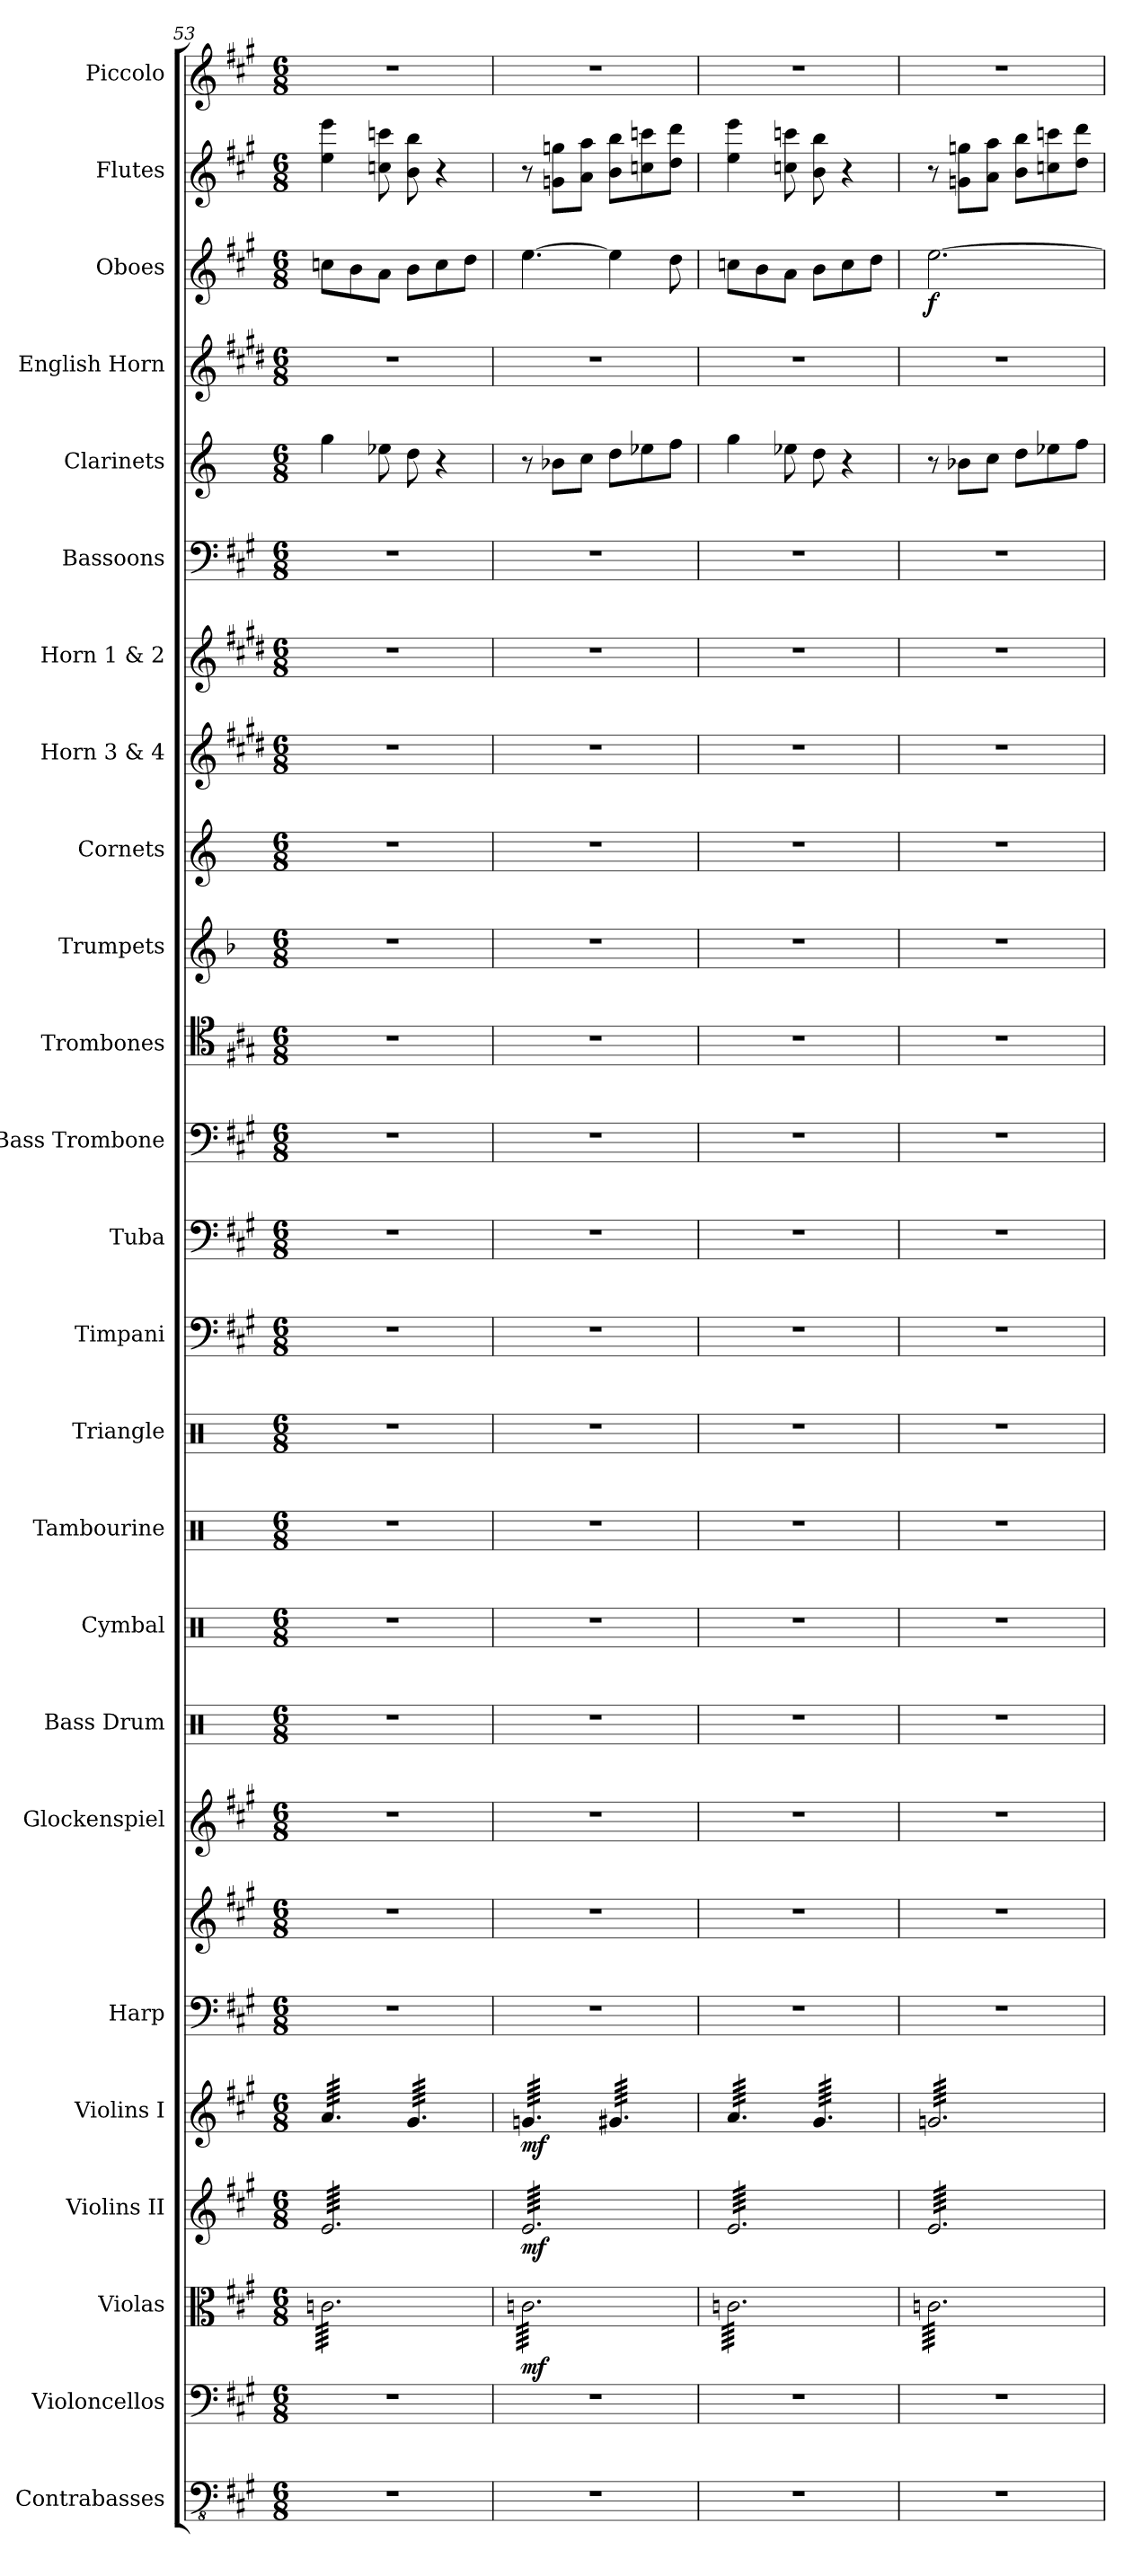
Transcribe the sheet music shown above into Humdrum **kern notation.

**kern	**kern	**kern	**dynam	**kern	**dynam	**kern	**dynam	**kern	**kern	**kern	**kern	**kern	**kern	**kern	**kern	**kern	**kern	**kern	**kern	**kern	**kern	**kern	**kern	**kern	**kern	**kern	**dynam	**kern	**kern
*part25	*part24	*part23	*part23	*part22	*part22	*part21	*part21	*part20	*part20	*part19	*part18	*part17	*part16	*part15	*part14	*part13	*part12	*part11	*part10	*part9	*part8	*part7	*part6	*part5	*part4	*part3	*part3	*part2	*part1
*staff26	*staff25	*staff24	*staff24	*staff23	*staff23	*staff22	*staff22	*staff21	*staff20	*staff19	*staff18	*staff17	*staff16	*staff15	*staff14	*staff13	*staff12	*staff11	*staff10	*staff9	*staff8	*staff7	*staff6	*staff5	*staff4	*staff3	*staff3	*staff2	*staff1
*I"Contrabasses	*I"Violoncellos	*I"Violas	*	*I"Violins II	*	*I"Violins I	*	*I"Harp	*	*I"Glockenspiel	*I"Bass Drum	*I"Cymbal	*I"Tambourine	*I"Triangle	*I"Timpani	*I"Tuba	*I"Bass Trombone	*I"Trombones	*I"Trumpets	*I"Cornets	*I"Horn 3 &amp; 4	*I"Horn 1 &amp; 2	*I"Bassoons	*I"Clarinets	*I"English Horn	*I"Oboes	*	*I"Flutes	*I"Piccolo
*I'Cbs.	*I'Vcs.	*I'Vlas.	*	*I'Vlns.II	*	*I'Vlns. I	*	*I'Hrp.	*	*I'Glk.	*I'B. Dr.	*I'Cym.	*I'Tamb.	*I'Tria.	*I'Timp.	*I'Tba.	*I'B. Tbn.	*I'Tbn.	*I'Trmpt.	*I'Cornt.	*I'Hn.	*I'Hn.	*I'Bsn.	*I'Cl.	*	*I'Ob.	*	*I'Fl.	*I'Picc.
*clefFv4	*clefF4	*clefC3	*	*clefG2	*	*clefG2	*	*clefF4	*clefG2	*clefG2	*clefX	*clefX	*clefX	*clefX	*clefF4	*clefF4	*clefF4	*clefC4	*clefG2	*clefG2	*clefG2	*clefG2	*clefF4	*clefG2	*clefG2	*clefG2	*	*clefG2	*clefG2
*	*	*	*	*	*	*	*	*	*	*ITrd-14c-24	*	*	*	*	*	*	*	*	*ITrd-2c-4	*ITrd2c3	*ITrd4c7	*ITrd4c7	*	*ITrd2c3	*ITrd4c7	*	*	*	*ITrd-7c-12
*k[f#c#g#]	*k[f#c#g#]	*k[f#c#g#]	*	*k[f#c#g#]	*	*k[f#c#g#]	*	*k[f#c#g#]	*k[f#c#g#]	*k[f#c#g#]	*k[]	*k[]	*k[]	*k[]	*k[f#c#g#]	*k[f#c#g#]	*k[f#c#g#]	*k[f#c#g#]	*k[f#c#g#]	*k[f#c#g#]	*k[f#c#g#]	*k[f#c#g#]	*k[f#c#g#]	*k[f#c#g#]	*k[f#c#g#]	*k[f#c#g#]	*	*k[f#c#g#]	*k[f#c#g#]
*M6/8	*M6/8	*M6/8	*	*M6/8	*	*M6/8	*	*M6/8	*M6/8	*M6/8	*M6/8	*M6/8	*M6/8	*M6/8	*M6/8	*M6/8	*M6/8	*M6/8	*M6/8	*M6/8	*M6/8	*M6/8	*M6/8	*M6/8	*M6/8	*M6/8	*	*M6/8	*M6/8
=53	=53	=53	=53	=53	=53	=53	=53	=53	=53	=53	=53	=53	=53	=53	=53	=53	=53	=53	=53	=53	=53	=53	=53	=53	=53	=53	=53	=53	=53
*	*	*tremolo	*	*	*	*	*	*	*	*	*	*	*	*	*	*	*	*	*	*	*	*	*	*	*	*	*	*	*
*	*	*	*	*tremolo	*	*	*	*	*	*	*	*	*	*	*	*	*	*	*	*	*	*	*	*	*	*	*	*	*
*	*	*	*	*	*	*tremolo	*	*	*	*	*	*	*	*	*	*	*	*	*	*	*	*	*	*	*	*	*	*	*
2.r	2.r	64cn\LLLL	.	64e/LLLL	.	64a/LLLL	.	2.r	2.r	2.r	2.r	2.r	2.r	2.r	2.r	2.r	2.r	2.r	2.r	2.r	2.r	2.r	2.r	4ee\	2.r	8ccn\L	.	4ee\ 4eee\	2.r
.	.	64cn\	.	64e/	.	64a/	.	.	.	.	.	.	.	.	.	.	.	.	.	.	.	.	.	.	.	.	.	.	.
.	.	64cn\	.	64e/	.	64a/	.	.	.	.	.	.	.	.	.	.	.	.	.	.	.	.	.	.	.	.	.	.	.
.	.	64cn\	.	64e/	.	64a/	.	.	.	.	.	.	.	.	.	.	.	.	.	.	.	.	.	.	.	.	.	.	.
.	.	64cn\	.	64e/	.	64a/	.	.	.	.	.	.	.	.	.	.	.	.	.	.	.	.	.	.	.	.	.	.	.
.	.	64cn\	.	64e/	.	64a/	.	.	.	.	.	.	.	.	.	.	.	.	.	.	.	.	.	.	.	.	.	.	.
.	.	64cn\	.	64e/	.	64a/	.	.	.	.	.	.	.	.	.	.	.	.	.	.	.	.	.	.	.	.	.	.	.
.	.	64cn\	.	64e/	.	64a/	.	.	.	.	.	.	.	.	.	.	.	.	.	.	.	.	.	.	.	.	.	.	.
.	.	64cn\	.	64e/	.	64a/	.	.	.	.	.	.	.	.	.	.	.	.	.	.	.	.	.	.	.	8b\	.	.	.
.	.	64cn\	.	64e/	.	64a/	.	.	.	.	.	.	.	.	.	.	.	.	.	.	.	.	.	.	.	.	.	.	.
.	.	64cn\	.	64e/	.	64a/	.	.	.	.	.	.	.	.	.	.	.	.	.	.	.	.	.	.	.	.	.	.	.
.	.	64cn\	.	64e/	.	64a/	.	.	.	.	.	.	.	.	.	.	.	.	.	.	.	.	.	.	.	.	.	.	.
.	.	64cn\	.	64e/	.	64a/	.	.	.	.	.	.	.	.	.	.	.	.	.	.	.	.	.	.	.	.	.	.	.
.	.	64cn\	.	64e/	.	64a/	.	.	.	.	.	.	.	.	.	.	.	.	.	.	.	.	.	.	.	.	.	.	.
.	.	64cn\	.	64e/	.	64a/	.	.	.	.	.	.	.	.	.	.	.	.	.	.	.	.	.	.	.	.	.	.	.
.	.	64cn\	.	64e/	.	64a/	.	.	.	.	.	.	.	.	.	.	.	.	.	.	.	.	.	.	.	.	.	.	.
.	.	64cn\	.	64e/	.	64a/	.	.	.	.	.	.	.	.	.	.	.	.	.	.	.	.	.	8ccn\	.	8a\J	.	8ccn\ 8cccn\	.
.	.	64cn\	.	64e/	.	64a/	.	.	.	.	.	.	.	.	.	.	.	.	.	.	.	.	.	.	.	.	.	.	.
.	.	64cn\	.	64e/	.	64a/	.	.	.	.	.	.	.	.	.	.	.	.	.	.	.	.	.	.	.	.	.	.	.
.	.	64cn\	.	64e/	.	64a/	.	.	.	.	.	.	.	.	.	.	.	.	.	.	.	.	.	.	.	.	.	.	.
.	.	64cn\	.	64e/	.	64a/	.	.	.	.	.	.	.	.	.	.	.	.	.	.	.	.	.	.	.	.	.	.	.
.	.	64cn\	.	64e/	.	64a/	.	.	.	.	.	.	.	.	.	.	.	.	.	.	.	.	.	.	.	.	.	.	.
.	.	64cn\	.	64e/	.	64a/	.	.	.	.	.	.	.	.	.	.	.	.	.	.	.	.	.	.	.	.	.	.	.
.	.	64cn\	.	64e/	.	64a/JJJJ	.	.	.	.	.	.	.	.	.	.	.	.	.	.	.	.	.	.	.	.	.	.	.
.	.	64cn\	.	64e/	.	64g#/LLLL	.	.	.	.	.	.	.	.	.	.	.	.	.	.	.	.	.	8b\	.	8b\L	.	8b\ 8bb\	.
.	.	64cn\	.	64e/	.	64g#/	.	.	.	.	.	.	.	.	.	.	.	.	.	.	.	.	.	.	.	.	.	.	.
.	.	64cn\	.	64e/	.	64g#/	.	.	.	.	.	.	.	.	.	.	.	.	.	.	.	.	.	.	.	.	.	.	.
.	.	64cn\	.	64e/	.	64g#/	.	.	.	.	.	.	.	.	.	.	.	.	.	.	.	.	.	.	.	.	.	.	.
.	.	64cn\	.	64e/	.	64g#/	.	.	.	.	.	.	.	.	.	.	.	.	.	.	.	.	.	.	.	.	.	.	.
.	.	64cn\	.	64e/	.	64g#/	.	.	.	.	.	.	.	.	.	.	.	.	.	.	.	.	.	.	.	.	.	.	.
.	.	64cn\	.	64e/	.	64g#/	.	.	.	.	.	.	.	.	.	.	.	.	.	.	.	.	.	.	.	.	.	.	.
.	.	64cn\	.	64e/	.	64g#/	.	.	.	.	.	.	.	.	.	.	.	.	.	.	.	.	.	.	.	.	.	.	.
.	.	64cn\	.	64e/	.	64g#/	.	.	.	.	.	.	.	.	.	.	.	.	.	.	.	.	.	4r	.	8cc\	.	4r	.
.	.	64cn\	.	64e/	.	64g#/	.	.	.	.	.	.	.	.	.	.	.	.	.	.	.	.	.	.	.	.	.	.	.
.	.	64cn\	.	64e/	.	64g#/	.	.	.	.	.	.	.	.	.	.	.	.	.	.	.	.	.	.	.	.	.	.	.
.	.	64cn\	.	64e/	.	64g#/	.	.	.	.	.	.	.	.	.	.	.	.	.	.	.	.	.	.	.	.	.	.	.
.	.	64cn\	.	64e/	.	64g#/	.	.	.	.	.	.	.	.	.	.	.	.	.	.	.	.	.	.	.	.	.	.	.
.	.	64cn\	.	64e/	.	64g#/	.	.	.	.	.	.	.	.	.	.	.	.	.	.	.	.	.	.	.	.	.	.	.
.	.	64cn\	.	64e/	.	64g#/	.	.	.	.	.	.	.	.	.	.	.	.	.	.	.	.	.	.	.	.	.	.	.
.	.	64cn\	.	64e/	.	64g#/	.	.	.	.	.	.	.	.	.	.	.	.	.	.	.	.	.	.	.	.	.	.	.
.	.	64cn\	.	64e/	.	64g#/	.	.	.	.	.	.	.	.	.	.	.	.	.	.	.	.	.	.	.	8dd\J	.	.	.
.	.	64cn\	.	64e/	.	64g#/	.	.	.	.	.	.	.	.	.	.	.	.	.	.	.	.	.	.	.	.	.	.	.
.	.	64cn\	.	64e/	.	64g#/	.	.	.	.	.	.	.	.	.	.	.	.	.	.	.	.	.	.	.	.	.	.	.
.	.	64cn\	.	64e/	.	64g#/	.	.	.	.	.	.	.	.	.	.	.	.	.	.	.	.	.	.	.	.	.	.	.
.	.	64cn\	.	64e/	.	64g#/	.	.	.	.	.	.	.	.	.	.	.	.	.	.	.	.	.	.	.	.	.	.	.
.	.	64cn\	.	64e/	.	64g#/	.	.	.	.	.	.	.	.	.	.	.	.	.	.	.	.	.	.	.	.	.	.	.
.	.	64cn\	.	64e/	.	64g#/	.	.	.	.	.	.	.	.	.	.	.	.	.	.	.	.	.	.	.	.	.	.	.
.	.	64cn\JJJJ	.	64e/JJJJ	.	64g#/JJJJ	.	.	.	.	.	.	.	.	.	.	.	.	.	.	.	.	.	.	.	.	.	.	.
=54	=54	=54	=54	=54	=54	=54	=54	=54	=54	=54	=54	=54	=54	=54	=54	=54	=54	=54	=54	=54	=54	=54	=54	=54	=54	=54	=54	=54	=54
!	!	!	!LO:DY:b	!	!LO:DY:b	!	!LO:DY:b	!	!	!	!	!	!	!	!	!	!	!	!	!	!	!	!	!	!	!	!	!	!
2.r	2.r	64cn\LLLL	mf	64e/LLLL	mf	64gn/LLLL	mf	2.r	2.r	2.r	2.r	2.r	2.r	2.r	2.r	2.r	2.r	2.r	2.r	2.r	2.r	2.r	2.r	8r	2.r	[4.ee\	.	8r	2.r
.	.	64cn\	.	64e/	.	64gn/	.	.	.	.	.	.	.	.	.	.	.	.	.	.	.	.	.	.	.	.	.	.	.
.	.	64cn\	.	64e/	.	64gn/	.	.	.	.	.	.	.	.	.	.	.	.	.	.	.	.	.	.	.	.	.	.	.
.	.	64cn\	.	64e/	.	64gn/	.	.	.	.	.	.	.	.	.	.	.	.	.	.	.	.	.	.	.	.	.	.	.
.	.	64cn\	.	64e/	.	64gn/	.	.	.	.	.	.	.	.	.	.	.	.	.	.	.	.	.	.	.	.	.	.	.
.	.	64cn\	.	64e/	.	64gn/	.	.	.	.	.	.	.	.	.	.	.	.	.	.	.	.	.	.	.	.	.	.	.
.	.	64cn\	.	64e/	.	64gn/	.	.	.	.	.	.	.	.	.	.	.	.	.	.	.	.	.	.	.	.	.	.	.
.	.	64cn\	.	64e/	.	64gn/	.	.	.	.	.	.	.	.	.	.	.	.	.	.	.	.	.	.	.	.	.	.	.
.	.	64cn\	.	64e/	.	64gn/	.	.	.	.	.	.	.	.	.	.	.	.	.	.	.	.	.	8gn\L	.	.	.	8gn\ 8ggn\L	.
.	.	64cn\	.	64e/	.	64gn/	.	.	.	.	.	.	.	.	.	.	.	.	.	.	.	.	.	.	.	.	.	.	.
.	.	64cn\	.	64e/	.	64gn/	.	.	.	.	.	.	.	.	.	.	.	.	.	.	.	.	.	.	.	.	.	.	.
.	.	64cn\	.	64e/	.	64gn/	.	.	.	.	.	.	.	.	.	.	.	.	.	.	.	.	.	.	.	.	.	.	.
.	.	64cn\	.	64e/	.	64gn/	.	.	.	.	.	.	.	.	.	.	.	.	.	.	.	.	.	.	.	.	.	.	.
.	.	64cn\	.	64e/	.	64gn/	.	.	.	.	.	.	.	.	.	.	.	.	.	.	.	.	.	.	.	.	.	.	.
.	.	64cn\	.	64e/	.	64gn/	.	.	.	.	.	.	.	.	.	.	.	.	.	.	.	.	.	.	.	.	.	.	.
.	.	64cn\	.	64e/	.	64gn/	.	.	.	.	.	.	.	.	.	.	.	.	.	.	.	.	.	.	.	.	.	.	.
.	.	64cn\	.	64e/	.	64gn/	.	.	.	.	.	.	.	.	.	.	.	.	.	.	.	.	.	8a\J	.	.	.	8a\ 8aa\J	.
.	.	64cn\	.	64e/	.	64gn/	.	.	.	.	.	.	.	.	.	.	.	.	.	.	.	.	.	.	.	.	.	.	.
.	.	64cn\	.	64e/	.	64gn/	.	.	.	.	.	.	.	.	.	.	.	.	.	.	.	.	.	.	.	.	.	.	.
.	.	64cn\	.	64e/	.	64gn/	.	.	.	.	.	.	.	.	.	.	.	.	.	.	.	.	.	.	.	.	.	.	.
.	.	64cn\	.	64e/	.	64gn/	.	.	.	.	.	.	.	.	.	.	.	.	.	.	.	.	.	.	.	.	.	.	.
.	.	64cn\	.	64e/	.	64gn/	.	.	.	.	.	.	.	.	.	.	.	.	.	.	.	.	.	.	.	.	.	.	.
.	.	64cn\	.	64e/	.	64gn/	.	.	.	.	.	.	.	.	.	.	.	.	.	.	.	.	.	.	.	.	.	.	.
.	.	64cn\	.	64e/	.	64gn/JJJJ	.	.	.	.	.	.	.	.	.	.	.	.	.	.	.	.	.	.	.	.	.	.	.
.	.	64cn\	.	64e/	.	64g#X/LLLL	.	.	.	.	.	.	.	.	.	.	.	.	.	.	.	.	.	8b\L	.	4ee\]	.	8b\ 8bb\L	.
.	.	64cn\	.	64e/	.	64g#X/	.	.	.	.	.	.	.	.	.	.	.	.	.	.	.	.	.	.	.	.	.	.	.
.	.	64cn\	.	64e/	.	64g#X/	.	.	.	.	.	.	.	.	.	.	.	.	.	.	.	.	.	.	.	.	.	.	.
.	.	64cn\	.	64e/	.	64g#X/	.	.	.	.	.	.	.	.	.	.	.	.	.	.	.	.	.	.	.	.	.	.	.
.	.	64cn\	.	64e/	.	64g#X/	.	.	.	.	.	.	.	.	.	.	.	.	.	.	.	.	.	.	.	.	.	.	.
.	.	64cn\	.	64e/	.	64g#X/	.	.	.	.	.	.	.	.	.	.	.	.	.	.	.	.	.	.	.	.	.	.	.
.	.	64cn\	.	64e/	.	64g#X/	.	.	.	.	.	.	.	.	.	.	.	.	.	.	.	.	.	.	.	.	.	.	.
.	.	64cn\	.	64e/	.	64g#X/	.	.	.	.	.	.	.	.	.	.	.	.	.	.	.	.	.	.	.	.	.	.	.
.	.	64cn\	.	64e/	.	64g#X/	.	.	.	.	.	.	.	.	.	.	.	.	.	.	.	.	.	8ccn\	.	.	.	8ccn\ 8cccn\	.
.	.	64cn\	.	64e/	.	64g#X/	.	.	.	.	.	.	.	.	.	.	.	.	.	.	.	.	.	.	.	.	.	.	.
.	.	64cn\	.	64e/	.	64g#X/	.	.	.	.	.	.	.	.	.	.	.	.	.	.	.	.	.	.	.	.	.	.	.
.	.	64cn\	.	64e/	.	64g#X/	.	.	.	.	.	.	.	.	.	.	.	.	.	.	.	.	.	.	.	.	.	.	.
.	.	64cn\	.	64e/	.	64g#X/	.	.	.	.	.	.	.	.	.	.	.	.	.	.	.	.	.	.	.	.	.	.	.
.	.	64cn\	.	64e/	.	64g#X/	.	.	.	.	.	.	.	.	.	.	.	.	.	.	.	.	.	.	.	.	.	.	.
.	.	64cn\	.	64e/	.	64g#X/	.	.	.	.	.	.	.	.	.	.	.	.	.	.	.	.	.	.	.	.	.	.	.
.	.	64cn\	.	64e/	.	64g#X/	.	.	.	.	.	.	.	.	.	.	.	.	.	.	.	.	.	.	.	.	.	.	.
.	.	64cn\	.	64e/	.	64g#X/	.	.	.	.	.	.	.	.	.	.	.	.	.	.	.	.	.	8dd\J	.	8dd\	.	8dd\ 8ddd\J	.
.	.	64cn\	.	64e/	.	64g#X/	.	.	.	.	.	.	.	.	.	.	.	.	.	.	.	.	.	.	.	.	.	.	.
.	.	64cn\	.	64e/	.	64g#X/	.	.	.	.	.	.	.	.	.	.	.	.	.	.	.	.	.	.	.	.	.	.	.
.	.	64cn\	.	64e/	.	64g#X/	.	.	.	.	.	.	.	.	.	.	.	.	.	.	.	.	.	.	.	.	.	.	.
.	.	64cn\	.	64e/	.	64g#X/	.	.	.	.	.	.	.	.	.	.	.	.	.	.	.	.	.	.	.	.	.	.	.
.	.	64cn\	.	64e/	.	64g#X/	.	.	.	.	.	.	.	.	.	.	.	.	.	.	.	.	.	.	.	.	.	.	.
.	.	64cn\	.	64e/	.	64g#X/	.	.	.	.	.	.	.	.	.	.	.	.	.	.	.	.	.	.	.	.	.	.	.
.	.	64cn\JJJJ	.	64e/JJJJ	.	64g#X/JJJJ	.	.	.	.	.	.	.	.	.	.	.	.	.	.	.	.	.	.	.	.	.	.	.
=55	=55	=55	=55	=55	=55	=55	=55	=55	=55	=55	=55	=55	=55	=55	=55	=55	=55	=55	=55	=55	=55	=55	=55	=55	=55	=55	=55	=55	=55
2.r	2.r	64cn\LLLL	.	64e/LLLL	.	64a/LLLL	.	2.r	2.r	2.r	2.r	2.r	2.r	2.r	2.r	2.r	2.r	2.r	2.r	2.r	2.r	2.r	2.r	4ee\	2.r	8ccn\L	.	4ee\ 4eee\	2.r
.	.	64cn\	.	64e/	.	64a/	.	.	.	.	.	.	.	.	.	.	.	.	.	.	.	.	.	.	.	.	.	.	.
.	.	64cn\	.	64e/	.	64a/	.	.	.	.	.	.	.	.	.	.	.	.	.	.	.	.	.	.	.	.	.	.	.
.	.	64cn\	.	64e/	.	64a/	.	.	.	.	.	.	.	.	.	.	.	.	.	.	.	.	.	.	.	.	.	.	.
.	.	64cn\	.	64e/	.	64a/	.	.	.	.	.	.	.	.	.	.	.	.	.	.	.	.	.	.	.	.	.	.	.
.	.	64cn\	.	64e/	.	64a/	.	.	.	.	.	.	.	.	.	.	.	.	.	.	.	.	.	.	.	.	.	.	.
.	.	64cn\	.	64e/	.	64a/	.	.	.	.	.	.	.	.	.	.	.	.	.	.	.	.	.	.	.	.	.	.	.
.	.	64cn\	.	64e/	.	64a/	.	.	.	.	.	.	.	.	.	.	.	.	.	.	.	.	.	.	.	.	.	.	.
.	.	64cn\	.	64e/	.	64a/	.	.	.	.	.	.	.	.	.	.	.	.	.	.	.	.	.	.	.	8b\	.	.	.
.	.	64cn\	.	64e/	.	64a/	.	.	.	.	.	.	.	.	.	.	.	.	.	.	.	.	.	.	.	.	.	.	.
.	.	64cn\	.	64e/	.	64a/	.	.	.	.	.	.	.	.	.	.	.	.	.	.	.	.	.	.	.	.	.	.	.
.	.	64cn\	.	64e/	.	64a/	.	.	.	.	.	.	.	.	.	.	.	.	.	.	.	.	.	.	.	.	.	.	.
.	.	64cn\	.	64e/	.	64a/	.	.	.	.	.	.	.	.	.	.	.	.	.	.	.	.	.	.	.	.	.	.	.
.	.	64cn\	.	64e/	.	64a/	.	.	.	.	.	.	.	.	.	.	.	.	.	.	.	.	.	.	.	.	.	.	.
.	.	64cn\	.	64e/	.	64a/	.	.	.	.	.	.	.	.	.	.	.	.	.	.	.	.	.	.	.	.	.	.	.
.	.	64cn\	.	64e/	.	64a/	.	.	.	.	.	.	.	.	.	.	.	.	.	.	.	.	.	.	.	.	.	.	.
.	.	64cn\	.	64e/	.	64a/	.	.	.	.	.	.	.	.	.	.	.	.	.	.	.	.	.	8ccn\	.	8a\J	.	8ccn\ 8cccn\	.
.	.	64cn\	.	64e/	.	64a/	.	.	.	.	.	.	.	.	.	.	.	.	.	.	.	.	.	.	.	.	.	.	.
.	.	64cn\	.	64e/	.	64a/	.	.	.	.	.	.	.	.	.	.	.	.	.	.	.	.	.	.	.	.	.	.	.
.	.	64cn\	.	64e/	.	64a/	.	.	.	.	.	.	.	.	.	.	.	.	.	.	.	.	.	.	.	.	.	.	.
.	.	64cn\	.	64e/	.	64a/	.	.	.	.	.	.	.	.	.	.	.	.	.	.	.	.	.	.	.	.	.	.	.
.	.	64cn\	.	64e/	.	64a/	.	.	.	.	.	.	.	.	.	.	.	.	.	.	.	.	.	.	.	.	.	.	.
.	.	64cn\	.	64e/	.	64a/	.	.	.	.	.	.	.	.	.	.	.	.	.	.	.	.	.	.	.	.	.	.	.
.	.	64cn\	.	64e/	.	64a/JJJJ	.	.	.	.	.	.	.	.	.	.	.	.	.	.	.	.	.	.	.	.	.	.	.
.	.	64cn\	.	64e/	.	64g#/LLLL	.	.	.	.	.	.	.	.	.	.	.	.	.	.	.	.	.	8b\	.	8b\L	.	8b\ 8bb\	.
.	.	64cn\	.	64e/	.	64g#/	.	.	.	.	.	.	.	.	.	.	.	.	.	.	.	.	.	.	.	.	.	.	.
.	.	64cn\	.	64e/	.	64g#/	.	.	.	.	.	.	.	.	.	.	.	.	.	.	.	.	.	.	.	.	.	.	.
.	.	64cn\	.	64e/	.	64g#/	.	.	.	.	.	.	.	.	.	.	.	.	.	.	.	.	.	.	.	.	.	.	.
.	.	64cn\	.	64e/	.	64g#/	.	.	.	.	.	.	.	.	.	.	.	.	.	.	.	.	.	.	.	.	.	.	.
.	.	64cn\	.	64e/	.	64g#/	.	.	.	.	.	.	.	.	.	.	.	.	.	.	.	.	.	.	.	.	.	.	.
.	.	64cn\	.	64e/	.	64g#/	.	.	.	.	.	.	.	.	.	.	.	.	.	.	.	.	.	.	.	.	.	.	.
.	.	64cn\	.	64e/	.	64g#/	.	.	.	.	.	.	.	.	.	.	.	.	.	.	.	.	.	.	.	.	.	.	.
.	.	64cn\	.	64e/	.	64g#/	.	.	.	.	.	.	.	.	.	.	.	.	.	.	.	.	.	4r	.	8cc\	.	4r	.
.	.	64cn\	.	64e/	.	64g#/	.	.	.	.	.	.	.	.	.	.	.	.	.	.	.	.	.	.	.	.	.	.	.
.	.	64cn\	.	64e/	.	64g#/	.	.	.	.	.	.	.	.	.	.	.	.	.	.	.	.	.	.	.	.	.	.	.
.	.	64cn\	.	64e/	.	64g#/	.	.	.	.	.	.	.	.	.	.	.	.	.	.	.	.	.	.	.	.	.	.	.
.	.	64cn\	.	64e/	.	64g#/	.	.	.	.	.	.	.	.	.	.	.	.	.	.	.	.	.	.	.	.	.	.	.
.	.	64cn\	.	64e/	.	64g#/	.	.	.	.	.	.	.	.	.	.	.	.	.	.	.	.	.	.	.	.	.	.	.
.	.	64cn\	.	64e/	.	64g#/	.	.	.	.	.	.	.	.	.	.	.	.	.	.	.	.	.	.	.	.	.	.	.
.	.	64cn\	.	64e/	.	64g#/	.	.	.	.	.	.	.	.	.	.	.	.	.	.	.	.	.	.	.	.	.	.	.
.	.	64cn\	.	64e/	.	64g#/	.	.	.	.	.	.	.	.	.	.	.	.	.	.	.	.	.	.	.	8dd\J	.	.	.
.	.	64cn\	.	64e/	.	64g#/	.	.	.	.	.	.	.	.	.	.	.	.	.	.	.	.	.	.	.	.	.	.	.
.	.	64cn\	.	64e/	.	64g#/	.	.	.	.	.	.	.	.	.	.	.	.	.	.	.	.	.	.	.	.	.	.	.
.	.	64cn\	.	64e/	.	64g#/	.	.	.	.	.	.	.	.	.	.	.	.	.	.	.	.	.	.	.	.	.	.	.
.	.	64cn\	.	64e/	.	64g#/	.	.	.	.	.	.	.	.	.	.	.	.	.	.	.	.	.	.	.	.	.	.	.
.	.	64cn\	.	64e/	.	64g#/	.	.	.	.	.	.	.	.	.	.	.	.	.	.	.	.	.	.	.	.	.	.	.
.	.	64cn\	.	64e/	.	64g#/	.	.	.	.	.	.	.	.	.	.	.	.	.	.	.	.	.	.	.	.	.	.	.
.	.	64cn\JJJJ	.	64e/JJJJ	.	64g#/JJJJ	.	.	.	.	.	.	.	.	.	.	.	.	.	.	.	.	.	.	.	.	.	.	.
!!LO:PB:g=z
=56	=56	=56	=56	=56	=56	=56	=56	=56	=56	=56	=56	=56	=56	=56	=56	=56	=56	=56	=56	=56	=56	=56	=56	=56	=56	=56	=56	=56	=56
!	!	!	!	!	!	!	!	!	!	!	!	!	!	!	!	!	!	!	!	!	!	!	!	!	!	!	!LO:DY:b	!	!
2.r	2.r	64cn\LLLL	.	64e/LLLL	.	64gn/LLLL	.	2.r	2.r	2.r	2.r	2.r	2.r	2.r	2.r	2.r	2.r	2.r	2.r	2.r	2.r	2.r	2.r	8r	2.r	[2.ee\	f	8r	2.r
.	.	64cn\	.	64e/	.	64gn/	.	.	.	.	.	.	.	.	.	.	.	.	.	.	.	.	.	.	.	.	.	.	.
.	.	64cn\	.	64e/	.	64gn/	.	.	.	.	.	.	.	.	.	.	.	.	.	.	.	.	.	.	.	.	.	.	.
.	.	64cn\	.	64e/	.	64gn/	.	.	.	.	.	.	.	.	.	.	.	.	.	.	.	.	.	.	.	.	.	.	.
.	.	64cn\	.	64e/	.	64gn/	.	.	.	.	.	.	.	.	.	.	.	.	.	.	.	.	.	.	.	.	.	.	.
.	.	64cn\	.	64e/	.	64gn/	.	.	.	.	.	.	.	.	.	.	.	.	.	.	.	.	.	.	.	.	.	.	.
.	.	64cn\	.	64e/	.	64gn/	.	.	.	.	.	.	.	.	.	.	.	.	.	.	.	.	.	.	.	.	.	.	.
.	.	64cn\	.	64e/	.	64gn/	.	.	.	.	.	.	.	.	.	.	.	.	.	.	.	.	.	.	.	.	.	.	.
.	.	64cn\	.	64e/	.	64gn/	.	.	.	.	.	.	.	.	.	.	.	.	.	.	.	.	.	8gn\L	.	.	.	8gn\ 8ggn\L	.
.	.	64cn\	.	64e/	.	64gn/	.	.	.	.	.	.	.	.	.	.	.	.	.	.	.	.	.	.	.	.	.	.	.
.	.	64cn\	.	64e/	.	64gn/	.	.	.	.	.	.	.	.	.	.	.	.	.	.	.	.	.	.	.	.	.	.	.
.	.	64cn\	.	64e/	.	64gn/	.	.	.	.	.	.	.	.	.	.	.	.	.	.	.	.	.	.	.	.	.	.	.
.	.	64cn\	.	64e/	.	64gn/	.	.	.	.	.	.	.	.	.	.	.	.	.	.	.	.	.	.	.	.	.	.	.
.	.	64cn\	.	64e/	.	64gn/	.	.	.	.	.	.	.	.	.	.	.	.	.	.	.	.	.	.	.	.	.	.	.
.	.	64cn\	.	64e/	.	64gn/	.	.	.	.	.	.	.	.	.	.	.	.	.	.	.	.	.	.	.	.	.	.	.
.	.	64cn\	.	64e/	.	64gn/	.	.	.	.	.	.	.	.	.	.	.	.	.	.	.	.	.	.	.	.	.	.	.
.	.	64cn\	.	64e/	.	64gn/	.	.	.	.	.	.	.	.	.	.	.	.	.	.	.	.	.	8a\J	.	.	.	8a\ 8aa\J	.
.	.	64cn\	.	64e/	.	64gn/	.	.	.	.	.	.	.	.	.	.	.	.	.	.	.	.	.	.	.	.	.	.	.
.	.	64cn\	.	64e/	.	64gn/	.	.	.	.	.	.	.	.	.	.	.	.	.	.	.	.	.	.	.	.	.	.	.
.	.	64cn\	.	64e/	.	64gn/	.	.	.	.	.	.	.	.	.	.	.	.	.	.	.	.	.	.	.	.	.	.	.
.	.	64cn\	.	64e/	.	64gn/	.	.	.	.	.	.	.	.	.	.	.	.	.	.	.	.	.	.	.	.	.	.	.
.	.	64cn\	.	64e/	.	64gn/	.	.	.	.	.	.	.	.	.	.	.	.	.	.	.	.	.	.	.	.	.	.	.
.	.	64cn\	.	64e/	.	64gn/	.	.	.	.	.	.	.	.	.	.	.	.	.	.	.	.	.	.	.	.	.	.	.
.	.	64cn\	.	64e/	.	64gn/	.	.	.	.	.	.	.	.	.	.	.	.	.	.	.	.	.	.	.	.	.	.	.
.	.	64cn\	.	64e/	.	64gn/	.	.	.	.	.	.	.	.	.	.	.	.	.	.	.	.	.	8b\L	.	.	.	8b\ 8bb\L	.
.	.	64cn\	.	64e/	.	64gn/	.	.	.	.	.	.	.	.	.	.	.	.	.	.	.	.	.	.	.	.	.	.	.
.	.	64cn\	.	64e/	.	64gn/	.	.	.	.	.	.	.	.	.	.	.	.	.	.	.	.	.	.	.	.	.	.	.
.	.	64cn\	.	64e/	.	64gn/	.	.	.	.	.	.	.	.	.	.	.	.	.	.	.	.	.	.	.	.	.	.	.
.	.	64cn\	.	64e/	.	64gn/	.	.	.	.	.	.	.	.	.	.	.	.	.	.	.	.	.	.	.	.	.	.	.
.	.	64cn\	.	64e/	.	64gn/	.	.	.	.	.	.	.	.	.	.	.	.	.	.	.	.	.	.	.	.	.	.	.
.	.	64cn\	.	64e/	.	64gn/	.	.	.	.	.	.	.	.	.	.	.	.	.	.	.	.	.	.	.	.	.	.	.
.	.	64cn\	.	64e/	.	64gn/	.	.	.	.	.	.	.	.	.	.	.	.	.	.	.	.	.	.	.	.	.	.	.
.	.	64cn\	.	64e/	.	64gn/	.	.	.	.	.	.	.	.	.	.	.	.	.	.	.	.	.	8ccn\	.	.	.	8ccn\ 8cccn\	.
.	.	64cn\	.	64e/	.	64gn/	.	.	.	.	.	.	.	.	.	.	.	.	.	.	.	.	.	.	.	.	.	.	.
.	.	64cn\	.	64e/	.	64gn/	.	.	.	.	.	.	.	.	.	.	.	.	.	.	.	.	.	.	.	.	.	.	.
.	.	64cn\	.	64e/	.	64gn/	.	.	.	.	.	.	.	.	.	.	.	.	.	.	.	.	.	.	.	.	.	.	.
.	.	64cn\	.	64e/	.	64gn/	.	.	.	.	.	.	.	.	.	.	.	.	.	.	.	.	.	.	.	.	.	.	.
.	.	64cn\	.	64e/	.	64gn/	.	.	.	.	.	.	.	.	.	.	.	.	.	.	.	.	.	.	.	.	.	.	.
.	.	64cn\	.	64e/	.	64gn/	.	.	.	.	.	.	.	.	.	.	.	.	.	.	.	.	.	.	.	.	.	.	.
.	.	64cn\	.	64e/	.	64gn/	.	.	.	.	.	.	.	.	.	.	.	.	.	.	.	.	.	.	.	.	.	.	.
.	.	64cn\	.	64e/	.	64gn/	.	.	.	.	.	.	.	.	.	.	.	.	.	.	.	.	.	8dd\J	.	.	.	8dd\ 8ddd\J	.
.	.	64cn\	.	64e/	.	64gn/	.	.	.	.	.	.	.	.	.	.	.	.	.	.	.	.	.	.	.	.	.	.	.
.	.	64cn\	.	64e/	.	64gn/	.	.	.	.	.	.	.	.	.	.	.	.	.	.	.	.	.	.	.	.	.	.	.
.	.	64cn\	.	64e/	.	64gn/	.	.	.	.	.	.	.	.	.	.	.	.	.	.	.	.	.	.	.	.	.	.	.
.	.	64cn\	.	64e/	.	64gn/	.	.	.	.	.	.	.	.	.	.	.	.	.	.	.	.	.	.	.	.	.	.	.
.	.	64cn\	.	64e/	.	64gn/	.	.	.	.	.	.	.	.	.	.	.	.	.	.	.	.	.	.	.	.	.	.	.
.	.	64cn\	.	64e/	.	64gn/	.	.	.	.	.	.	.	.	.	.	.	.	.	.	.	.	.	.	.	.	.	.	.
.	.	64cn\JJJJ	.	64e/JJJJ	.	64gn/JJJJ	.	.	.	.	.	.	.	.	.	.	.	.	.	.	.	.	.	.	.	.	.	.	.
*	*	*	*	*	*	*Xtremolo	*	*	*	*	*	*	*	*	*	*	*	*	*	*	*	*	*	*	*	*	*	*	*
*	*	*	*	*Xtremolo	*	*	*	*	*	*	*	*	*	*	*	*	*	*	*	*	*	*	*	*	*	*	*	*	*
*	*	*Xtremolo	*	*	*	*	*	*	*	*	*	*	*	*	*	*	*	*	*	*	*	*	*	*	*	*	*	*	*
=	=	=	=	=	=	=	=	=	=	=	=	=	=	=	=	=	=	=	=	=	=	=	=	=	=	=	=	=	=
*-	*-	*-	*-	*-	*-	*-	*-	*-	*-	*-	*-	*-	*-	*-	*-	*-	*-	*-	*-	*-	*-	*-	*-	*-	*-	*-	*-	*-	*-
